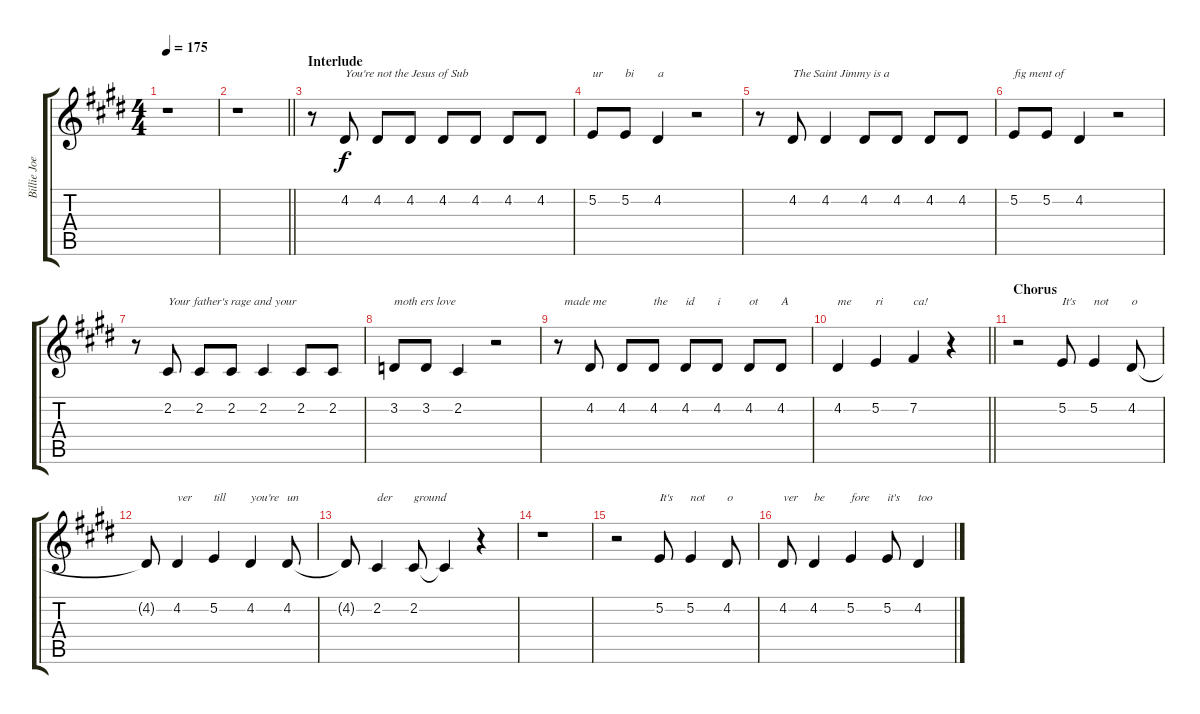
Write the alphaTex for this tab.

\track ("Billie Joe- Voice" "Billie Joe") {instrument altosax}
\staff {score tabs}
\tuning (E4 B3 G3 D3 A2 E2) {hide}
\ts (4 4)
\tempo 175
\clef g2
\ks e
r.1{dy f} |
\barLineRight lightlight
r.1 |
\section ("" "Interlude")
r.8 4.2.8{txt "You're not the Jesus of Sub"} 4.2.8 4.2.8 4.2.8 4.2.8 4.2.8 4.2.8 |
5.2.8{txt "ur"} 5.2.8{txt "bi"} 4.2.4{txt "a"} r.2 |
r.8 4.2.8{txt "The Saint Jimmy is a"} 4.2.4 4.2.8 4.2.8 4.2.8 4.2.8 |
5.2.8{txt "fig ment of"} 5.2.8 4.2.4 r.2 |
r.8 2.2.8{txt "Your father's rage and your"} 2.2.8 2.2.8 2.2.4 2.2.8 2.2.8 |
3.2.8{txt "moth ers love"} 3.2.8 2.2.4 r.2 |
r.8{txt "  made me"} 4.2.8 4.2.8 4.2.8{txt "the"} 4.2.8{txt "id"} 4.2.8{txt "i"} 4.2.8{txt "ot"} 4.2.8{txt "A"} |
\barLineRight lightlight
4.2.4{txt "me"} 5.2.4{txt "ri"} 7.2.4{txt "ca!"} r.4 |
\section ("" "Chorus")
r.2 5.2.8{txt "It's"} 5.2.4{txt "not"} 4.2.8{txt "o"} |
4.2{t}.8 4.2.4{txt "ver"} 5.2.4{txt "till"} 4.2.4{txt "you're"} 4.2.8{txt "un"} |
4.2{t}.8 2.2.4{txt "der"} 2.2.8{txt "ground"} 2.2{t}.4 r.4 |
r.1 |
r.2 5.2.8{txt "It's"} 5.2.4{txt "not"} 4.2.8{txt "o"} |
4.2.8{txt "ver"} 4.2.4{txt "be"} 5.2.4{txt "fore"} 5.2.8{txt "it's"} 4.2.4{txt "too"}
